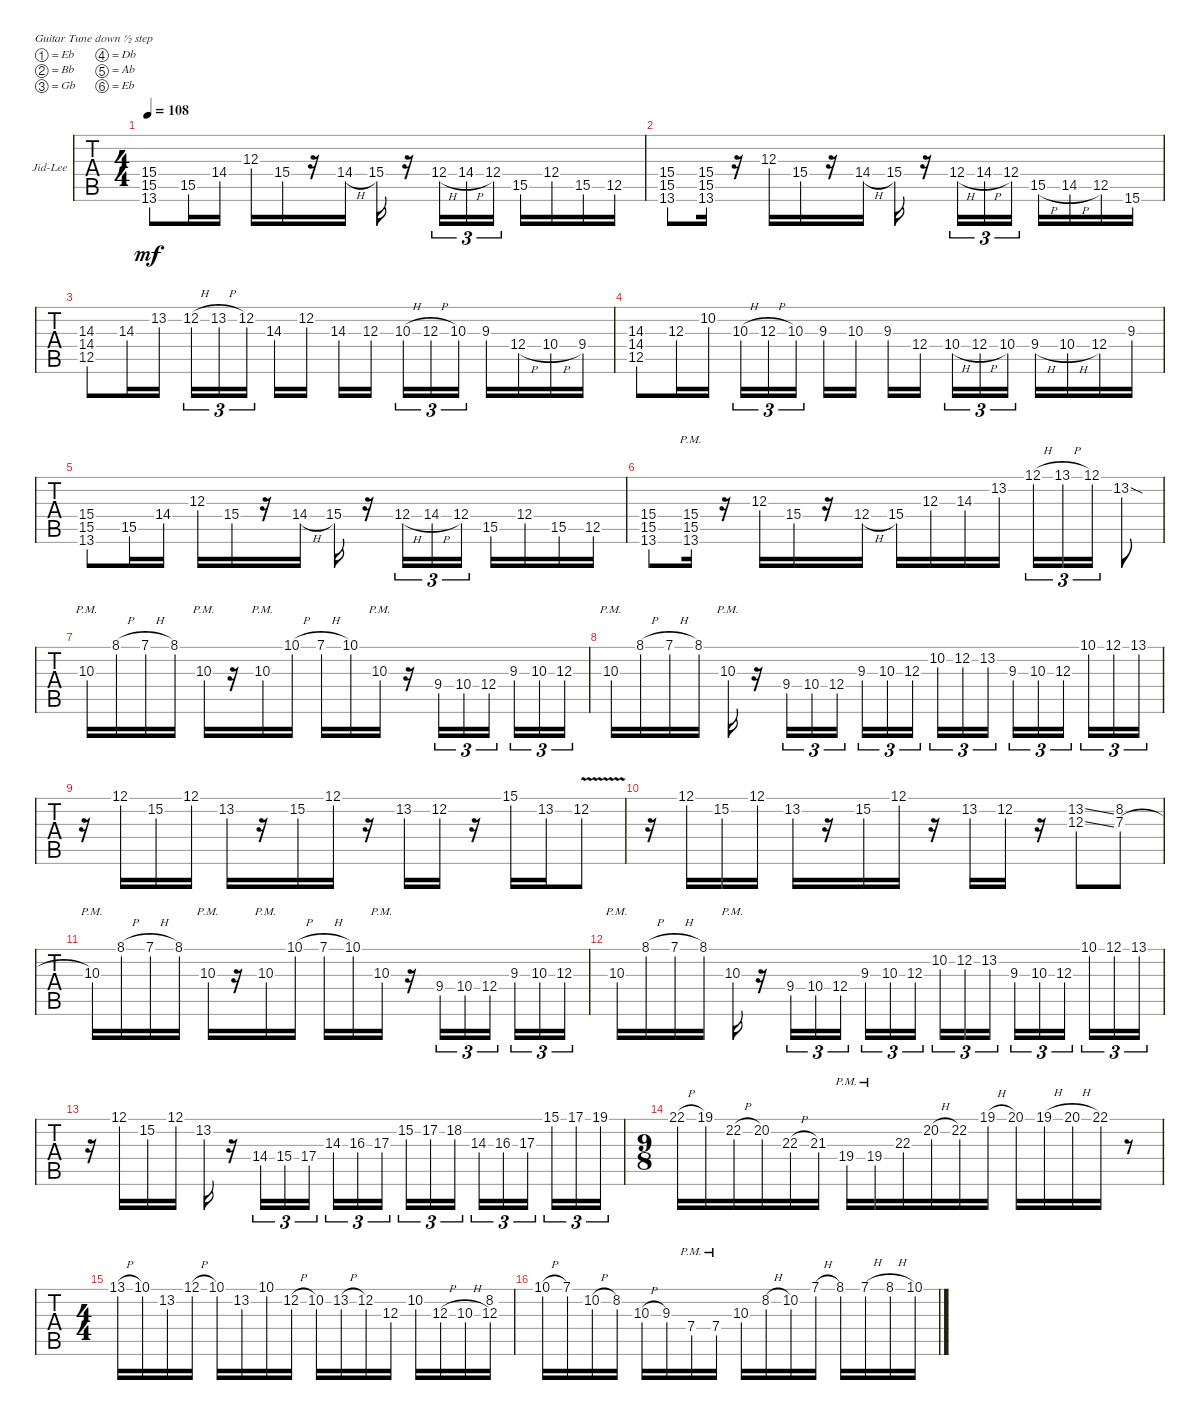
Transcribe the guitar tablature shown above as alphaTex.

\defaultSystemsLayout 4
\bracketExtendMode groupsimilarinstruments
\firstSystemTrackNameOrientation horizontal
\otherSystemsTrackNameOrientation horizontal
\track ("Jid-Lee" "Jid-Lee") {instrument distortionguitar}
\staff {tabs}
\tuning (Eb4 Bb3 Gb3 Db3 Ab2 Eb2)
\ts (4 4)
\tempo 108
\clef g2
\ks c
(15.4 15.5 13.6).8{dy mf} 15.5.16 14.4.16 12.3.16 15.4.16 r.16 14.4{h}.16 15.4.16 r.16 12.4{h}.16{tu (3 2)} 14.4{h}.16{tu (3 2)} 12.4.16{tu (3 2)} 15.5.16 12.4.16 15.5.16 12.5.16 |
(15.4 15.5 13.6).8 (15.4 15.5 13.6).16 r.16 12.3.16 15.4.16 r.16 14.4{h}.16 15.4.16 r.16 12.4{h}.16{tu (3 2)} 14.4{h}.16{tu (3 2)} 12.4.16{tu (3 2)} 15.5{h}.16 14.5{h}.16 12.5.16 15.6.16 |
(14.3 12.5 14.4).8 14.3.16 13.2.16 12.2{h}.16{tu (3 2)} 13.2{h}.16{tu (3 2)} 12.2.16{tu (3 2)} 14.3.16 12.2.16 14.3.16 12.3.16 10.3{h}.16{tu (3 2)} 12.3{h}.16{tu (3 2)} 10.3.16{tu (3 2)} 9.3.16 12.4{h}.16 10.4{h}.16 9.4.16 |
(14.3 12.5 14.4).8 12.3.16 10.2.16 10.3{h}.16{tu (3 2)} 12.3{h}.16{tu (3 2)} 10.3.16{tu (3 2)} 9.3.16 10.3.16 9.3.16 12.4.16 10.4{h}.16{tu (3 2)} 12.4{h}.16{tu (3 2)} 10.4.16{tu (3 2)} 9.4{h}.16 10.4{h}.16 12.4.16 9.3.16 |
(15.4 15.5 13.6).8 15.5.16 14.4.16 12.3.16 15.4.16 r.16 14.4{h}.16 15.4.16 r.16 12.4{h}.16{tu (3 2)} 14.4{h}.16{tu (3 2)} 12.4.16{tu (3 2)} 15.5.16 12.4.16 15.5.16 12.5.16 |
(15.4 15.5 13.6).8 (15.4{pm} 15.5{pm} 13.6{pm}).16 r.16 12.3.16 15.4.16 r.16 12.4{h}.16 15.4.16 12.3.16 14.3.16 13.2.16 12.1{h}.16{tu (3 2)} 13.1{h}.16{tu (3 2)} 12.1.16{tu (3 2)} 13.2{sod}.8 |
10.3{pm}.16 8.1{h}.16 7.1{h}.16 8.1.16 10.3{pm}.16 r.16 10.3{pm}.16 10.1{h}.16 7.1{h}.16 10.1.16 10.3{pm}.16 r.16 9.4.16{tu (3 2)} 10.4.16{tu (3 2)} 12.4.16{tu (3 2)} 9.3.16{tu (3 2)} 10.3.16{tu (3 2)} 12.3.16{tu (3 2)} |
10.3{pm}.16 8.1{h}.16 7.1{h}.16 8.1.16 10.3{pm}.16 r.16 9.4.16{tu (3 2)} 10.4.16{tu (3 2)} 12.4.16{tu (3 2)} 9.3.16{tu (3 2)} 10.3.16{tu (3 2)} 12.3.16{tu (3 2)} 10.2.16{tu (3 2)} 12.2.16{tu (3 2)} 13.2.16{tu (3 2)} 9.3.16{tu (3 2)} 10.3.16{tu (3 2)} 12.3.16{tu (3 2)} 10.1.16{tu (3 2)} 12.1.16{tu (3 2)} 13.1.16{tu (3 2)} |
r.16 12.1.16 15.2.16 12.1.16 13.2.16 r.16 15.2.16 12.1.16 r.16 13.2.16 12.2.16 r.16 15.1.16 13.2.16 12.2{v}.8 |
r.16 12.1.16 15.2.16 12.1.16 13.2.16 r.16 15.2.16 12.1.16 r.16 13.2.16 12.2.16 r.16 (13.2{ss} 12.3{ss}).8 (8.2 7.3{h}).8 |
10.3{pm}.16 8.1{h}.16 7.1{h}.16 8.1.16 10.3{pm}.16 r.16 10.3{pm}.16 10.1{h}.16 7.1{h}.16 10.1.16 10.3{pm}.16 r.16 9.4.16{tu (3 2)} 10.4.16{tu (3 2)} 12.4.16{tu (3 2)} 9.3.16{tu (3 2)} 10.3.16{tu (3 2)} 12.3.16{tu (3 2)} |
10.3{pm}.16 8.1{h}.16 7.1{h}.16 8.1.16 10.3{pm}.16 r.16 9.4.16{tu (3 2)} 10.4.16{tu (3 2)} 12.4.16{tu (3 2)} 9.3.16{tu (3 2)} 10.3.16{tu (3 2)} 12.3.16{tu (3 2)} 10.2.16{tu (3 2)} 12.2.16{tu (3 2)} 13.2.16{tu (3 2)} 9.3.16{tu (3 2)} 10.3.16{tu (3 2)} 12.3.16{tu (3 2)} 10.1.16{tu (3 2)} 12.1.16{tu (3 2)} 13.1.16{tu (3 2)} |
r.16 12.1.16 15.2.16 12.1.16 13.2.16 r.16 14.4.16{tu (3 2)} 15.4.16{tu (3 2)} 17.4.16{tu (3 2)} 14.3.16{tu (3 2)} 16.3.16{tu (3 2)} 17.3.16{tu (3 2)} 15.2.16{tu (3 2)} 17.2.16{tu (3 2)} 18.2.16{tu (3 2)} 14.3.16{tu (3 2)} 16.3.16{tu (3 2)} 17.3.16{tu (3 2)} 15.1.16{tu (3 2)} 17.1.16{tu (3 2)} 19.1.16{tu (3 2)} |
\ts (9 8)
22.1{h}.16 19.1.16 22.2{h}.16 20.2.16 22.3{h}.16 21.3.16 19.4{pm}.16 19.4{pm}.16 22.3.16 20.2{h}.16 22.2.16 19.1{h}.16 20.1.16 19.1{h}.16 20.1{h}.16 22.1.16 r.8 |
\ts (4 4)
13.1{h}.16 10.1.16 13.2.16 12.1{h}.16 10.1.16 13.2.16 10.1.16 12.2{h}.16 10.2.16 13.2{h}.16 12.2.16 12.3.16 10.2.16 12.3{h}.16 10.3{h}.16 (8.2 12.3).16 |
10.1{h}.16 7.1.16 10.2{h}.16 8.2.16 10.3{h}.16 9.3.16 7.4{pm}.16 7.4{pm}.16 10.3.16 8.2{h}.16 10.2.16 7.1{h}.16 8.1.16 7.1{h}.16 8.1{h}.16 10.1.16
